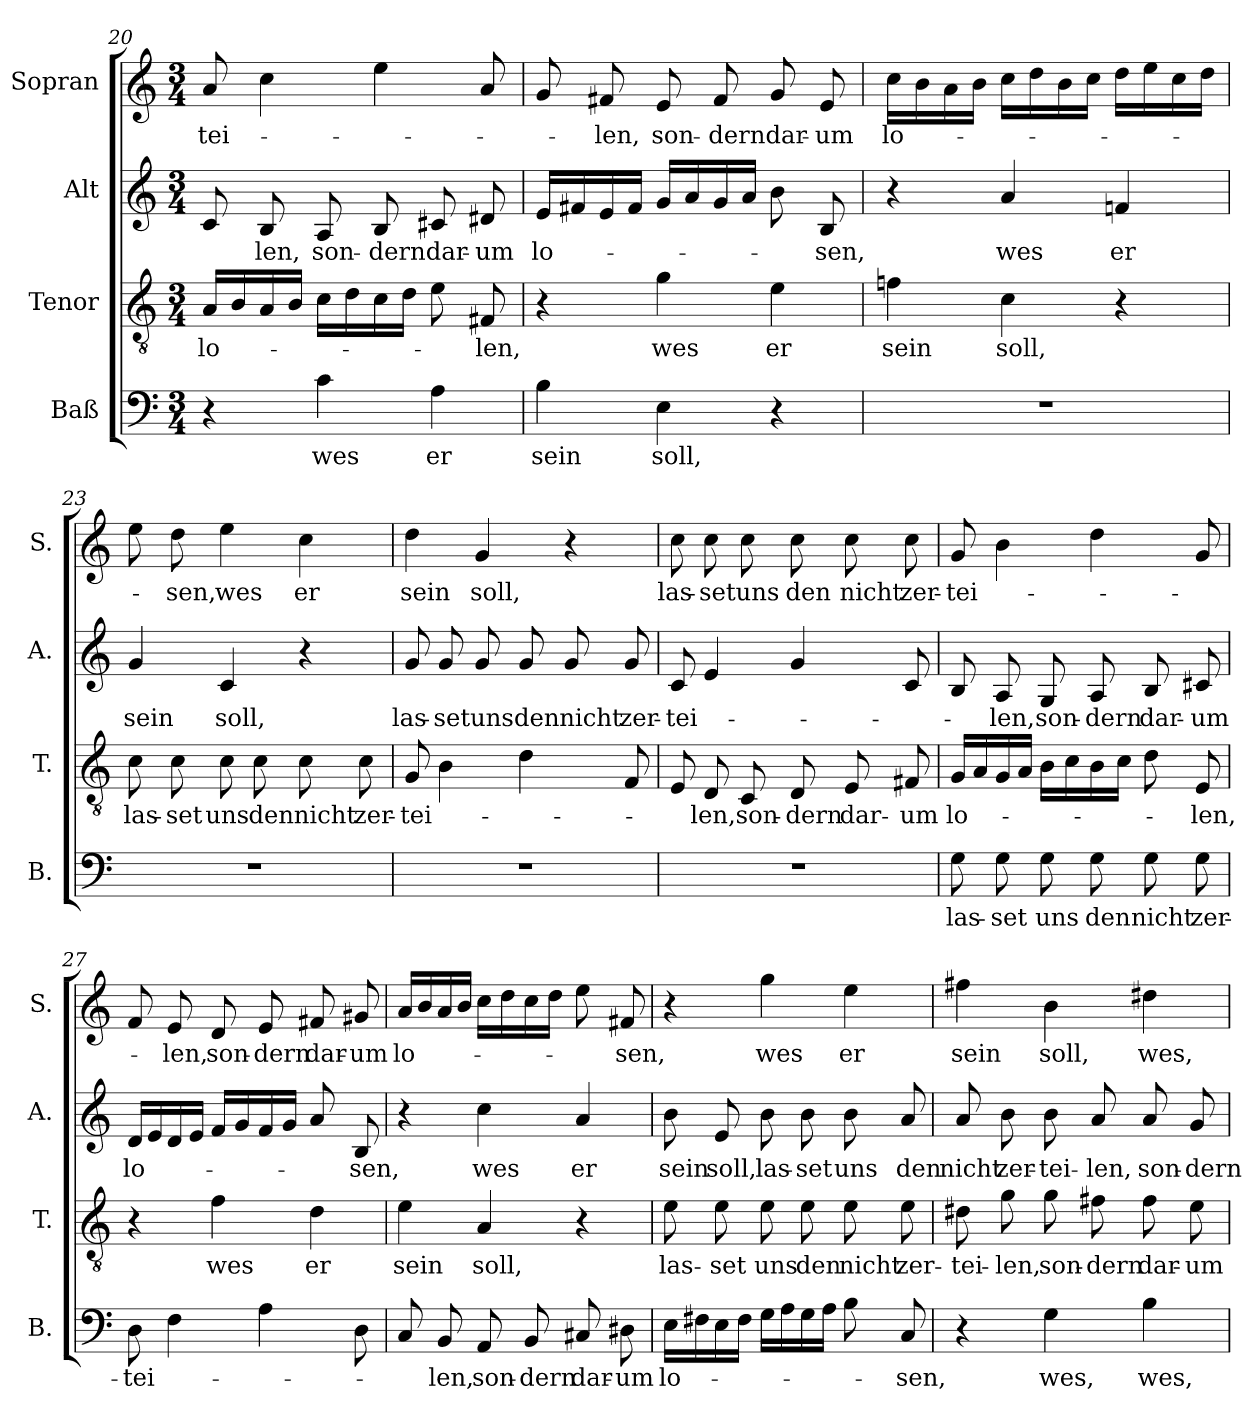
**kern	**text	**kern	**text	**kern	**text	**kern	**text
*part4	*part4	*part3	*part3	*part2	*part2	*part1	*part1
*staff4	*staff4	*staff3	*staff3	*staff2	*staff2	*staff1	*staff1
*I"Baß	*	*I"Tenor	*	*I"Alt	*	*I"Sopran	*
*I'B.	*	*I'T.	*	*I'A.	*	*I'S.	*
*clefF4	*	*clefGv2	*	*clefG2	*	*clefG2	*
*k[]	*	*k[]	*	*k[]	*	*k[]	*
*M3/4	*	*M3/4	*	*M3/4	*	*M3/4	*
=20	=20	=20	=20	=20	=20	=20	=20
!	!	!	!LO:LY:b	!	!	!	!LO:LY:b
4r	.	16A/LL	lo-	8c/	.	8a/	-tei-
.	.	16B/	.	.	.	.	.
!	!	!	!	!	!LO:LY:b	!	!
.	.	16A/	.	8B/	-len,	4cc\	.
.	.	16B/JJ	.	.	.	.	.
!	!LO:LY:b	!	!	!	!LO:LY:b	!	!
4c\	wes	16c\LL	.	8A/	son-	.	.
.	.	16d\	.	.	.	.	.
!	!	!	!	!	!LO:LY:b	!	!
.	.	16c\	.	8B/	-dern	4ee\	.
.	.	16d\JJ	.	.	.	.	.
!	!LO:LY:b	!	!	!	!LO:LY:b	!	!
4A\	er	8e\	.	8c#X/	dar-	.	.
!	!	!	!LO:LY:b	!	!LO:LY:b	!	!
.	.	8F#X/	-len,	8d#X/	-um	8a/	.
!!LO:LB:g=z
=21	=21	=21	=21	=21	=21	=21	=21
!	!LO:LY:b	!	!	!	!LO:LY:b	!	!
4B\	sein	4r	.	16e/LL	lo-	8g/	.
.	.	.	.	16f#X/	.	.	.
!	!	!	!	!	!	!	!LO:LY:b
.	.	.	.	16e/	.	8f#X/	-len,
.	.	.	.	16f#/JJ	.	.	.
!	!LO:LY:b	!	!LO:LY:b	!	!	!	!LO:LY:b
4E\	soll,	4g\	wes	16g/LL	.	8e/	son-
.	.	.	.	16a/	.	.	.
!	!	!	!	!	!	!	!LO:LY:b
.	.	.	.	16g/	.	8f#/	-dern
.	.	.	.	16a/JJ	.	.	.
!	!	!	!LO:LY:b	!	!	!	!LO:LY:b
4r	.	4e\	er	8b\	.	8g/	dar-
!	!	!	!	!	!LO:LY:b	!	!LO:LY:b
.	.	.	.	8B/	-sen,	8e/	-um
=22	=22	=22	=22	=22	=22	=22	=22
!	!	!	!LO:LY:b	!	!	!	!LO:LY:b
2.r	.	4fni\	sein	4r	.	16cc\LL	lo-
.	.	.	.	.	.	16b\	.
.	.	.	.	.	.	16a\	.
.	.	.	.	.	.	16b\JJ	.
!	!	!	!LO:LY:b	!	!LO:LY:b	!	!
.	.	4c\	soll,	4a/	wes	16cc\LL	.
.	.	.	.	.	.	16dd\	.
.	.	.	.	.	.	16b\	.
.	.	.	.	.	.	16cc\JJ	.
!	!	!	!	!	!LO:LY:b	!	!
.	.	4r	.	4fni/	er	16dd\LL	.
.	.	.	.	.	.	16ee\	.
.	.	.	.	.	.	16cc\	.
.	.	.	.	.	.	16dd\JJ	.
=23	=23	=23	=23	=23	=23	=23	=23
!	!	!	!LO:LY:b	!	!LO:LY:b	!	!
2.r	.	8c\	las-	4g/	sein	8ee\	.
!	!	!	!LO:LY:b	!	!	!	!LO:LY:b
.	.	8c\	-set	.	.	8dd\	-sen,
!	!	!	!LO:LY:b	!	!LO:LY:b	!	!LO:LY:b
.	.	8c\	uns	4c/	soll,	4ee\	wes
!	!	!	!LO:LY:b	!	!	!	!
.	.	8c\	den	.	.	.	.
!	!	!	!LO:LY:b	!	!	!	!LO:LY:b
.	.	8c\	nicht	4r	.	4cc\	er
!	!	!	!LO:LY:b	!	!	!	!
.	.	8c\	zer-	.	.	.	.
!!LO:PB:g=z
=24	=24	=24	=24	=24	=24	=24	=24
!	!	!	!LO:LY:b	!	!LO:LY:b	!	!LO:LY:b
2.r	.	8G/	-tei-	8g/	las-	4dd\	sein
!	!	!	!	!	!LO:LY:b	!	!
.	.	4B\	.	8g/	-set	.	.
!	!	!	!	!	!LO:LY:b	!	!LO:LY:b
.	.	.	.	8g/	uns	4g/	soll,
!	!	!	!	!	!LO:LY:b	!	!
.	.	4d\	.	8g/	den	.	.
!	!	!	!	!	!LO:LY:b	!	!
.	.	.	.	8g/	nicht	4r	.
!	!	!	!	!	!LO:LY:b	!	!
.	.	8F/	.	8g/	zer-	.	.
=25	=25	=25	=25	=25	=25	=25	=25
!	!	!	!	!	!LO:LY:b	!	!LO:LY:b
2.r	.	8E/	.	8c/	-tei-	8cc\	las-
!	!	!	!LO:LY:b	!	!	!	!LO:LY:b
.	.	8D/	-len,	4e/	.	8cc\	-set
!	!	!	!LO:LY:b	!	!	!	!LO:LY:b
.	.	8C/	son-	.	.	8cc\	uns
!	!	!	!LO:LY:b	!	!	!	!LO:LY:b
.	.	8D/	-dern	4g/	.	8cc\	den
!	!	!	!LO:LY:b	!	!	!	!LO:LY:b
.	.	8E/	dar-	.	.	8cc\	nicht
!	!	!	!LO:LY:b	!	!	!	!LO:LY:b
.	.	8F#X/	-um	8c/	.	8cc\	zer-
=26	=26	=26	=26	=26	=26	=26	=26
!	!LO:LY:b	!	!LO:LY:b	!	!	!	!LO:LY:b
8G\	las-	16G/LL	lo-	8B/	.	8g/	-tei-
.	.	16A/	.	.	.	.	.
!	!LO:LY:b	!	!	!	!LO:LY:b	!	!
8G\	-set	16G/	.	8A/	-len,	4b\	.
.	.	16A/JJ	.	.	.	.	.
!	!LO:LY:b	!	!	!	!LO:LY:b	!	!
8G\	uns	16B\LL	.	8G/	son-	.	.
.	.	16c\	.	.	.	.	.
!	!LO:LY:b	!	!	!	!LO:LY:b	!	!
8G\	den	16B\	.	8A/	-dern	4dd\	.
.	.	16c\JJ	.	.	.	.	.
!	!LO:LY:b	!	!	!	!LO:LY:b	!	!
8G\	nicht	8d\	.	8B/	dar-	.	.
!	!LO:LY:b	!	!LO:LY:b	!	!LO:LY:b	!	!
8G\	zer-	8E/	-len,	8c#X/	-um	8g/	.
!!LO:LB:g=z
=27	=27	=27	=27	=27	=27	=27	=27
!	!LO:LY:b	!	!	!	!LO:LY:b	!	!
8D\	-tei-	4r	.	16d/LL	lo-	8f/	.
.	.	.	.	16e/	.	.	.
!	!	!	!	!	!	!	!LO:LY:b
4F\	.	.	.	16d/	.	8e/	-len,
.	.	.	.	16e/JJ	.	.	.
!	!	!	!LO:LY:b	!	!	!	!LO:LY:b
.	.	4f\	wes	16f/LL	.	8d/	son-
.	.	.	.	16g/	.	.	.
!	!	!	!	!	!	!	!LO:LY:b
4A\	.	.	.	16f/	.	8e/	-dern
.	.	.	.	16g/JJ	.	.	.
!	!	!	!LO:LY:b	!	!	!	!LO:LY:b
.	.	4d\	er	8a/	.	8f#X/	dar-
!	!	!	!	!	!LO:LY:b	!	!LO:LY:b
8D\	.	.	.	8B/	-sen,	8g#X/	-um
=28	=28	=28	=28	=28	=28	=28	=28
!	!	!	!LO:LY:b	!	!	!	!LO:LY:b
8C/	.	4e\	sein	4r	.	16a/LL	lo-
.	.	.	.	.	.	16b/	.
!	!LO:LY:b	!	!	!	!	!	!
8BB/	-len,	.	.	.	.	16a/	.
.	.	.	.	.	.	16b/JJ	.
!	!LO:LY:b	!	!LO:LY:b	!	!LO:LY:b	!	!
8AA/	son-	4A/	soll,	4cc\	wes	16cc\LL	.
.	.	.	.	.	.	16dd\	.
!	!LO:LY:b	!	!	!	!	!	!
8BB/	-dern	.	.	.	.	16cc\	.
.	.	.	.	.	.	16dd\JJ	.
!	!LO:LY:b	!	!	!	!LO:LY:b	!	!
8C#X/	dar-	4r	.	4a/	er	8ee\	.
!	!LO:LY:b	!	!	!	!	!	!LO:LY:b
8D#X\	-um	.	.	.	.	8f#X/	-sen,
=29	=29	=29	=29	=29	=29	=29	=29
!	!LO:LY:b	!	!LO:LY:b	!	!LO:LY:b	!	!
16E\LL	lo-	8e\	las-	8b\	sein	4r	.
16F#X\	.	.	.	.	.	.	.
!	!	!	!LO:LY:b	!	!LO:LY:b	!	!
16E\	.	8e\	-set	8e/	soll,	.	.
16F#\JJ	.	.	.	.	.	.	.
!	!	!	!LO:LY:b	!	!LO:LY:b	!	!LO:LY:b
16G\LL	.	8e\	uns	8b\	las-	4gg\	wes
16A\	.	.	.	.	.	.	.
!	!	!	!LO:LY:b	!	!LO:LY:b	!	!
16G\	.	8e\	den	8b\	-set	.	.
16A\JJ	.	.	.	.	.	.	.
!	!	!	!LO:LY:b	!	!LO:LY:b	!	!LO:LY:b
8B\	.	8e\	nicht	8b\	uns	4ee\	er
!	!LO:LY:b	!	!LO:LY:b	!	!LO:LY:b	!	!
8C/	-sen,	8e\	zer-	8a/	den	.	.
!!LO:LB:g=z
=30	=30	=30	=30	=30	=30	=30	=30
!	!	!	!LO:LY:b	!	!LO:LY:b	!	!LO:LY:b
4r	.	8d#X\	-tei-	8a/	nicht	4ff#X\	sein
!	!	!	!LO:LY:b	!	!LO:LY:b	!	!
.	.	8g\	-len,	8b\	zer-	.	.
!	!LO:LY:b	!	!LO:LY:b	!	!LO:LY:b	!	!LO:LY:b
4G\	wes,	8g\	son-	8b\	-tei-	4b\	soll,
!	!	!	!LO:LY:b	!	!LO:LY:b	!	!
.	.	8f#X\	-dern	8a/	-len,	.	.
!	!LO:LY:b	!	!LO:LY:b	!	!LO:LY:b	!	!LO:LY:b
4B\	wes,	8f#\	dar-	8a/	son-	4dd#X\	wes,
!	!	!	!LO:LY:b	!	!LO:LY:b	!	!
.	.	8e\	-um	8g/	-dern	.	.
=	=	=	=	=	=	=	=
*-	*-	*-	*-	*-	*-	*-	*-
